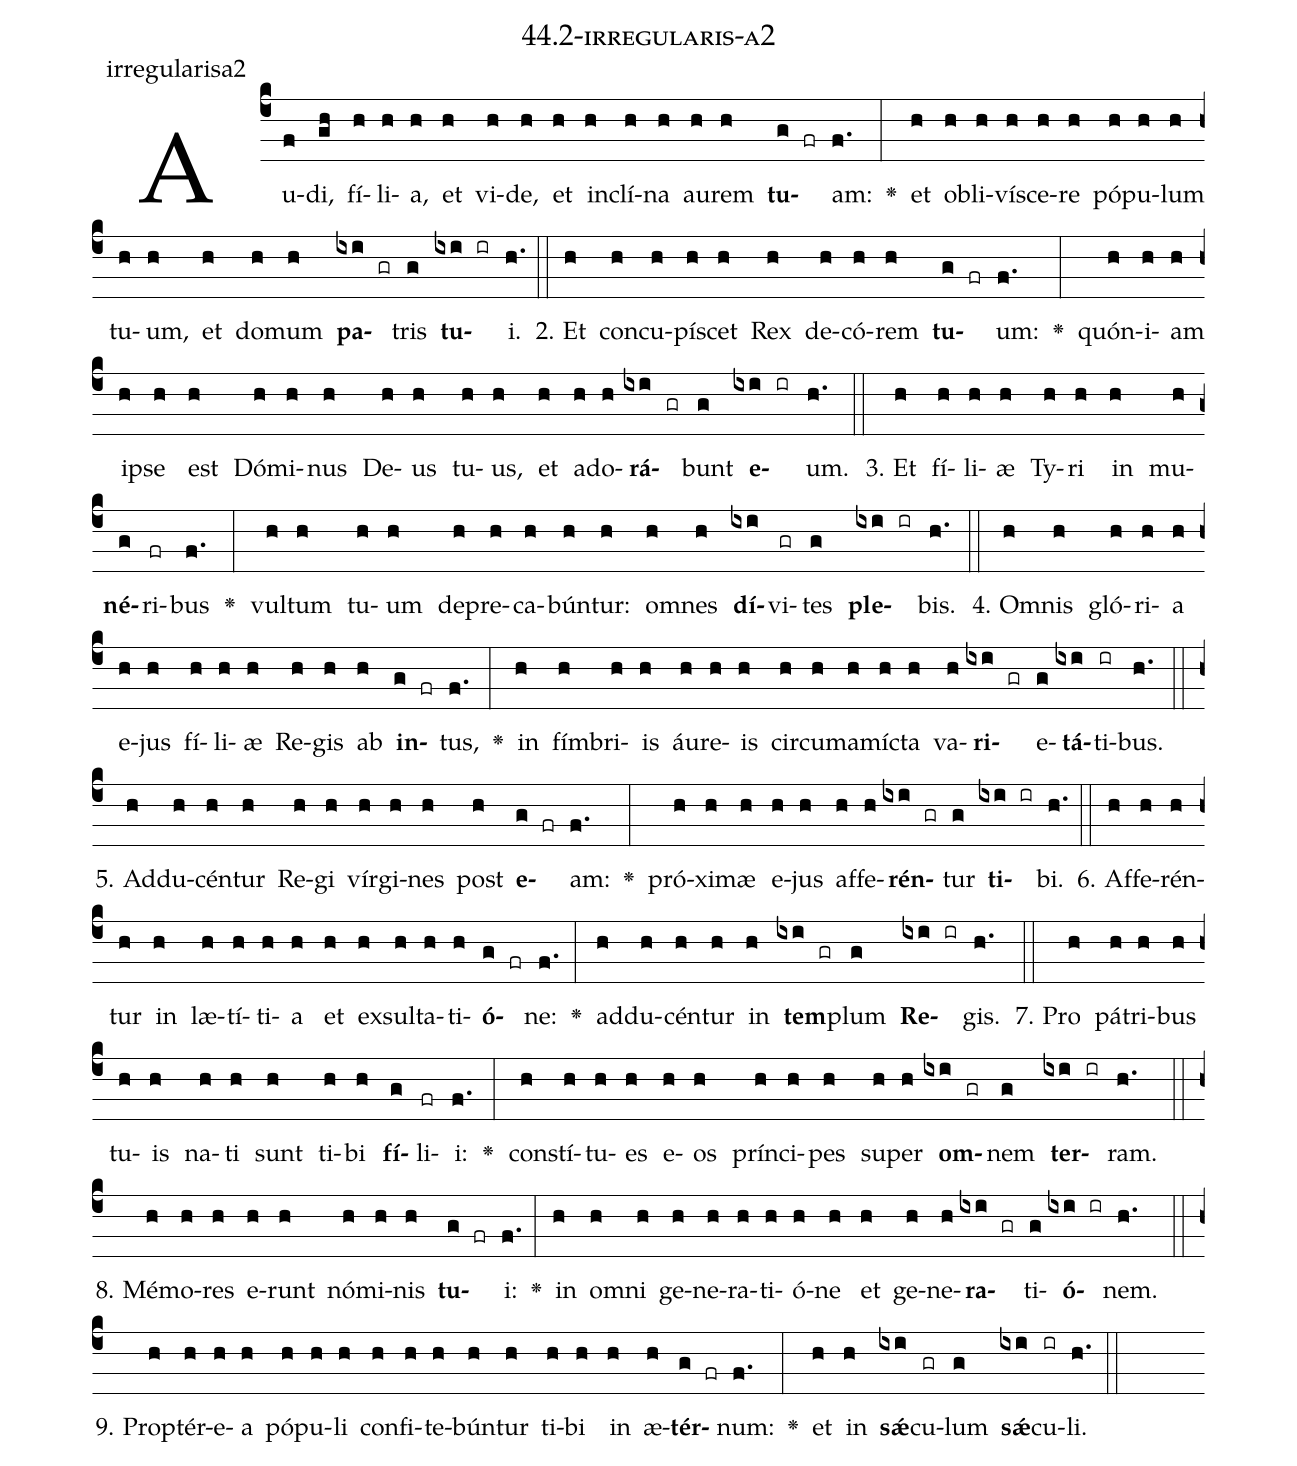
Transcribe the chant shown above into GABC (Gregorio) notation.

name: 44.2-irregularis-a2;
annotation: irregularisa2;
%%
(c4)Au(f)di,(gh) fí(h)li(h)a,(h) et(h) vi(h)de,(h) et(h) in(h)clí(h)na(h) au(h)rem(h) <b>tu</b>(g fr)am:(f.) <v>\greheightstar</v>(:) et(h) ob(h)li(h)ví(h)sce(h)re(h) pó(h)pu(h)lum(h) tu(h)um,(h) et(h) do(h)mum(h) <b>pa</b>(ixi gr)tris(g) <b>tu</b>(ixi ir)i.(h.) (::)
2. Et(h) con(h)cu(h)pí(h)scet(h) Rex(h) de(h)có(h)rem(h) <b>tu</b>(g fr)um:(f.) <v>\greheightstar</v>(:) quón(h)i(h)am(h) ip(h)se(h) est(h) Dó(h)mi(h)nus(h) De(h)us(h) tu(h)us,(h) et(h) ad(h)o(h)<b>rá</b>(ixi gr)bunt(g) <b>e</b>(ixi ir)um.(h.) (::)
3. Et(h) fí(h)li(h)æ(h) Ty(h)ri(h) in(h) mu(h)<b>né</b>(g)ri(fr)bus(f.) <v>\greheightstar</v>(:) vul(h)tum(h) tu(h)um(h) de(h)pre(h)ca(h)bún(h)tur:(h) om(h)nes(h) <b>dí</b>(ixi)vi(gr)tes(g) <b>ple</b>(ixi ir)bis.(h.) (::)
4. Om(h)nis(h) gló(h)ri(h)a(h) e(h)jus(h) fí(h)li(h)æ(h) Re(h)gis(h) ab(h) <b>in</b>(g fr)tus,(f.) <v>\greheightstar</v>(:) in(h) fím(h)bri(h)is(h) áu(h)re(h)is(h) cir(h)cum(h)a(h)míc(h)ta(h) va(h)<b>ri</b>(ixi gr)e(g)<b>tá</b>(ixi)ti(ir)bus.(h.) (::)
5. Ad(h)du(h)cén(h)tur(h) Re(h)gi(h) vír(h)gi(h)nes(h) post(h) <b>e</b>(g fr)am:(f.) <v>\greheightstar</v>(:) pró(h)xi(h)mæ(h) e(h)jus(h) af(h)fe(h)<b>rén</b>(ixi gr)tur(g) <b>ti</b>(ixi ir)bi.(h.) (::)
6. Af(h)fe(h)rén(h)tur(h) in(h) læ(h)tí(h)ti(h)a(h) et(h) ex(h)sul(h)ta(h)ti(h)<b>ó</b>(g fr)ne:(f.) <v>\greheightstar</v>(:) ad(h)du(h)cén(h)tur(h) in(h) <b>tem</b>(ixi gr)plum(g) <b>Re</b>(ixi ir)gis.(h.) (::)
7. Pro(h) pá(h)tri(h)bus(h) tu(h)is(h) na(h)ti(h) sunt(h) ti(h)bi(h) <b>fí</b>(g)li(fr)i:(f.) <v>\greheightstar</v>(:) con(h)stí(h)tu(h)es(h) e(h)os(h) prín(h)ci(h)pes(h) su(h)per(h) <b>om</b>(ixi gr)nem(g) <b>ter</b>(ixi ir)ram.(h.) (::)
8. Mé(h)mo(h)res(h) e(h)runt(h) nó(h)mi(h)nis(h) <b>tu</b>(g fr)i:(f.) <v>\greheightstar</v>(:) in(h) om(h)ni(h) ge(h)ne(h)ra(h)ti(h)ó(h)ne(h) et(h) ge(h)ne(h)<b>ra</b>(ixi gr)ti(g)<b>ó</b>(ixi ir)nem.(h.) (::)
9. Prop(h)tér(h)e(h)a(h) pó(h)pu(h)li(h) con(h)fi(h)te(h)bún(h)tur(h) ti(h)bi(h) in(h) æ(h)<b>tér</b>(g fr)num:(f.) <v>\greheightstar</v>(:) et(h) in(h) <b>sǽ</b>(ixi)cu(gr)lum(g) <b>sǽ</b>(ixi)cu(ir)li.(h.) (::)
